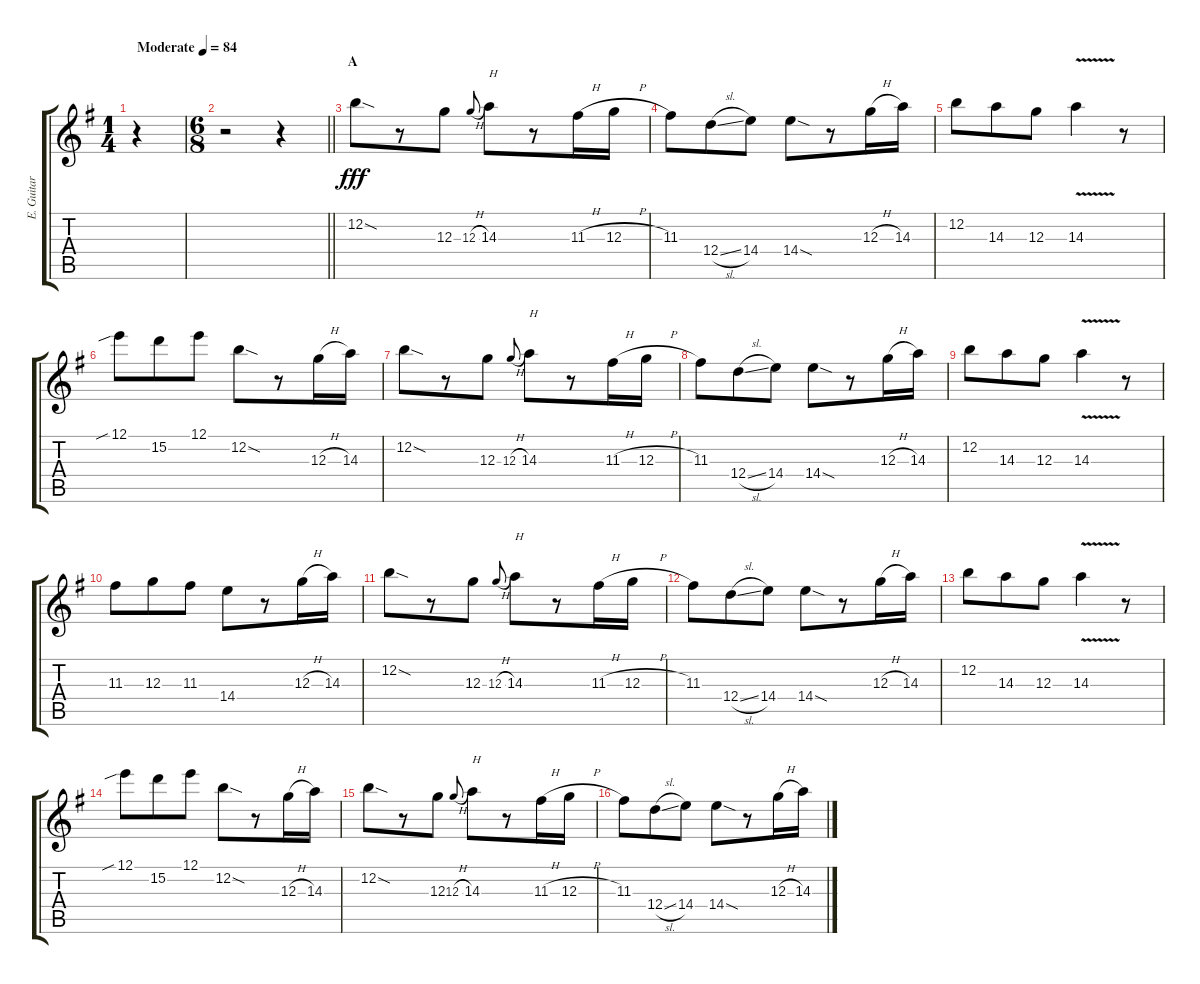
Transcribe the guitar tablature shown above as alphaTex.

\track ("E. Guitar I" "E. Guitar ") {instrument overdrivenguitar}
\staff {score tabs}
\tuning (E4 B3 G3 D3 A2 E2) {hide}
\ts (1 4)
\tempo (84 "Moderate")
\clef g2
\ks g
r.4{dy fff instrument overdrivenguitar} |
\ts (6 8)
\barLineRight lightlight
r.2 r.4 |
\section ("" "A")
12.2{sod}.8 r.8 12.3.8 12.3{h}.8{gr onbeat} 14.3.8{txt "H"} r.8 11.3{h}.16 12.3{h}.16 |
11.3.8 12.4{sl}.8 14.4.8 14.4{sod}.8 r.8 12.3{h}.16 14.3.16 |
12.2.8 14.3.8 12.3.8 14.3{v}.4 r.8 |
12.1{sib}.8 15.2.8 12.1.8 12.2{sod}.8 r.8 12.3{h}.16 14.3.16 |
12.2{sod}.8 r.8 12.3.8 12.3{h}.8{gr onbeat} 14.3.8{txt "H"} r.8 11.3{h}.16 12.3{h}.16 |
11.3.8 12.4{sl}.8 14.4.8 14.4{sod}.8 r.8 12.3{h}.16 14.3.16 |
12.2.8 14.3.8 12.3.8 14.3{v}.4 r.8 |
11.3.8 12.3.8 11.3.8 14.4.8 r.8 12.3{h}.16 14.3.16 |
12.2{sod}.8 r.8 12.3.8 12.3{h}.8{gr onbeat} 14.3.8{txt "H"} r.8 11.3{h}.16 12.3{h}.16 |
11.3.8 12.4{sl}.8 14.4.8 14.4{sod}.8 r.8 12.3{h}.16 14.3.16 |
12.2.8 14.3.8 12.3.8 14.3{v}.4 r.8 |
12.1{sib}.8 15.2.8 12.1.8 12.2{sod}.8 r.8 12.3{h}.16 14.3.16 |
12.2{sod}.8 r.8 12.3.8 12.3{h}.8{gr onbeat} 14.3.8{txt "H"} r.8 11.3{h}.16 12.3{h}.16 |
11.3.8 12.4{sl}.8 14.4.8 14.4{sod}.8 r.8 12.3{h}.16 14.3.16
